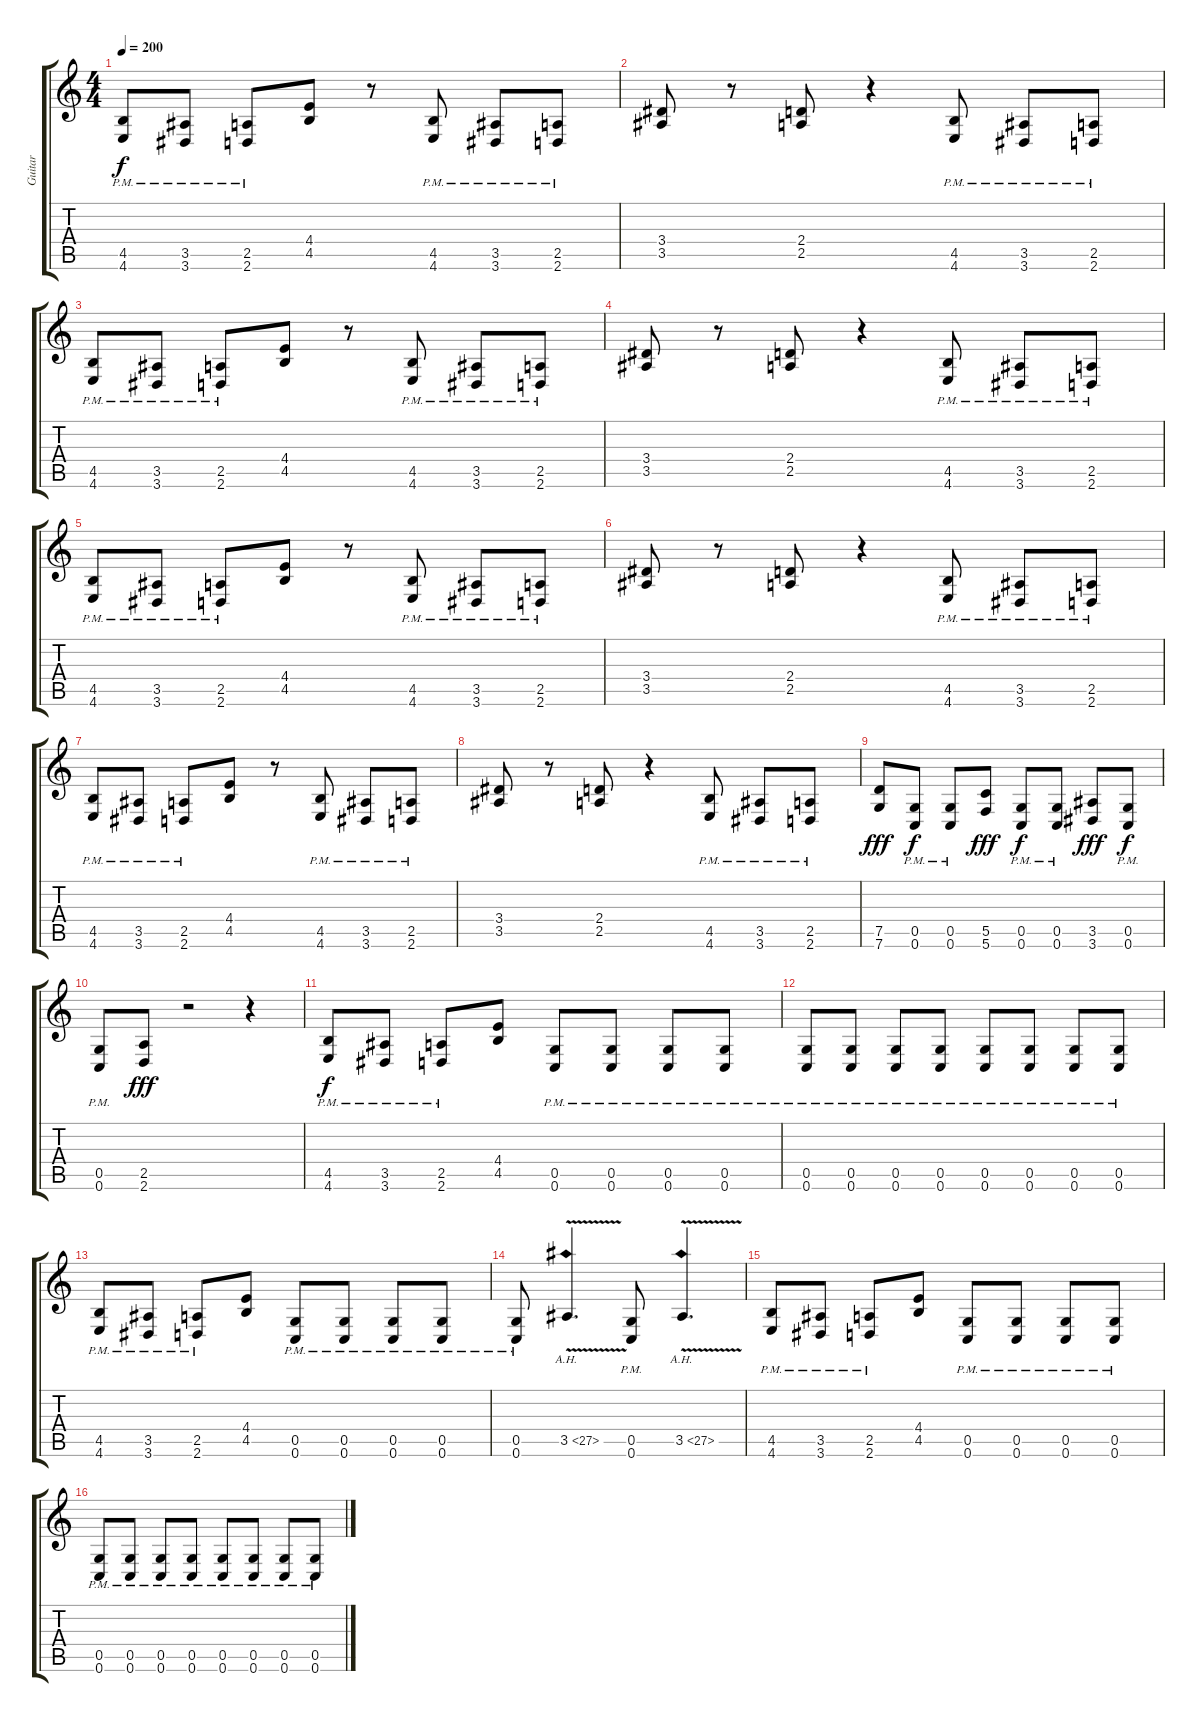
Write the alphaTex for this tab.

\track ("Guitar" "Guitar") {instrument distortionguitar}
\staff {score tabs}
\tuning (D4 A3 F3 C3 G2 C2) {hide}
\ts (4 4)
\tempo 200
\clef g2
\ks c
(4.5{pm} 4.6{pm}).8{dy f} (3.5{pm} 3.6{pm}).8 (2.5{pm} 2.6{pm}).8 (4.4 4.5).8 r.8 (4.5{pm} 4.6{pm}).8 (3.5{pm} 3.6{pm}).8 (2.5{pm} 2.6{pm}).8 |
(3.4 3.5).8 r.8 (2.4 2.5).8 r.4 (4.5{pm} 4.6{pm}).8 (3.5{pm} 3.6{pm}).8 (2.5{pm} 2.6{pm}).8 |
(4.5{pm} 4.6{pm}).8 (3.5{pm} 3.6{pm}).8 (2.5{pm} 2.6{pm}).8 (4.4 4.5).8 r.8 (4.5{pm} 4.6{pm}).8 (3.5{pm} 3.6{pm}).8 (2.5{pm} 2.6{pm}).8 |
(3.4 3.5).8 r.8 (2.4 2.5).8 r.4 (4.5{pm} 4.6{pm}).8 (3.5{pm} 3.6{pm}).8 (2.5{pm} 2.6{pm}).8 |
(4.5{pm} 4.6{pm}).8 (3.5{pm} 3.6{pm}).8 (2.5{pm} 2.6{pm}).8 (4.4 4.5).8 r.8 (4.5{pm} 4.6{pm}).8 (3.5{pm} 3.6{pm}).8 (2.5{pm} 2.6{pm}).8 |
(3.4 3.5).8 r.8 (2.4 2.5).8 r.4 (4.5{pm} 4.6{pm}).8 (3.5{pm} 3.6{pm}).8 (2.5{pm} 2.6{pm}).8 |
(4.5{pm} 4.6{pm}).8 (3.5{pm} 3.6{pm}).8 (2.5{pm} 2.6{pm}).8 (4.4 4.5).8 r.8 (4.5{pm} 4.6{pm}).8 (3.5{pm} 3.6{pm}).8 (2.5{pm} 2.6{pm}).8 |
(3.4 3.5).8 r.8 (2.4 2.5).8 r.4 (4.5{pm} 4.6{pm}).8 (3.5{pm} 3.6{pm}).8 (2.5{pm} 2.6{pm}).8 |
(7.5 7.6).8{dy fff} (0.5{pm} 0.6{pm}).8{dy f} (0.5{pm} 0.6{pm}).8 (5.5 5.6).8{dy fff} (0.5{pm} 0.6{pm}).8{dy f} (0.5{pm} 0.6{pm}).8 (3.5 3.6).8{dy fff} (0.5{pm} 0.6{pm}).8{dy f} |
(0.5{pm} 0.6{pm}).8 (2.5 2.6).8{dy fff} r.2 r.4 |
(4.5{pm} 4.6{pm}).8{dy f} (3.5{pm} 3.6{pm}).8 (2.5{pm} 2.6{pm}).8 (4.4 4.5).8 (0.5{pm} 0.6{pm}).8 (0.5{pm} 0.6{pm}).8 (0.5{pm} 0.6{pm}).8 (0.5{pm} 0.6{pm}).8 |
(0.5{pm} 0.6{pm}).8 (0.5{pm} 0.6{pm}).8 (0.5{pm} 0.6{pm}).8 (0.5{pm} 0.6{pm}).8 (0.5{pm} 0.6{pm}).8 (0.5{pm} 0.6{pm}).8 (0.5{pm} 0.6{pm}).8 (0.5{pm} 0.6{pm}).8 |
(4.5{pm} 4.6{pm}).8 (3.5{pm} 3.6{pm}).8 (2.5{pm} 2.6{pm}).8 (4.4 4.5).8 (0.5{pm} 0.6{pm}).8 (0.5{pm} 0.6{pm}).8 (0.5{pm} 0.6{pm}).8 (0.5{pm} 0.6{pm}).8 |
(0.5{pm} 0.6{pm}).8 3.5{ah 24 v}.4{d instrument guitarharmonics} (0.5{pm} 0.6{pm}).8{instrument distortionguitar} 3.5{ah 24 v}.4{d instrument guitarharmonics} |
(4.5{pm} 4.6{pm}).8{instrument distortionguitar} (3.5{pm} 3.6{pm}).8 (2.5{pm} 2.6{pm}).8 (4.4 4.5).8 (0.5{pm} 0.6{pm}).8 (0.5{pm} 0.6{pm}).8 (0.5{pm} 0.6{pm}).8 (0.5{pm} 0.6{pm}).8 |
(0.5{pm} 0.6{pm}).8 (0.5{pm} 0.6{pm}).8 (0.5{pm} 0.6{pm}).8 (0.5{pm} 0.6{pm}).8 (0.5{pm} 0.6{pm}).8 (0.5{pm} 0.6{pm}).8 (0.5{pm} 0.6{pm}).8 (0.5{pm} 0.6{pm}).8
